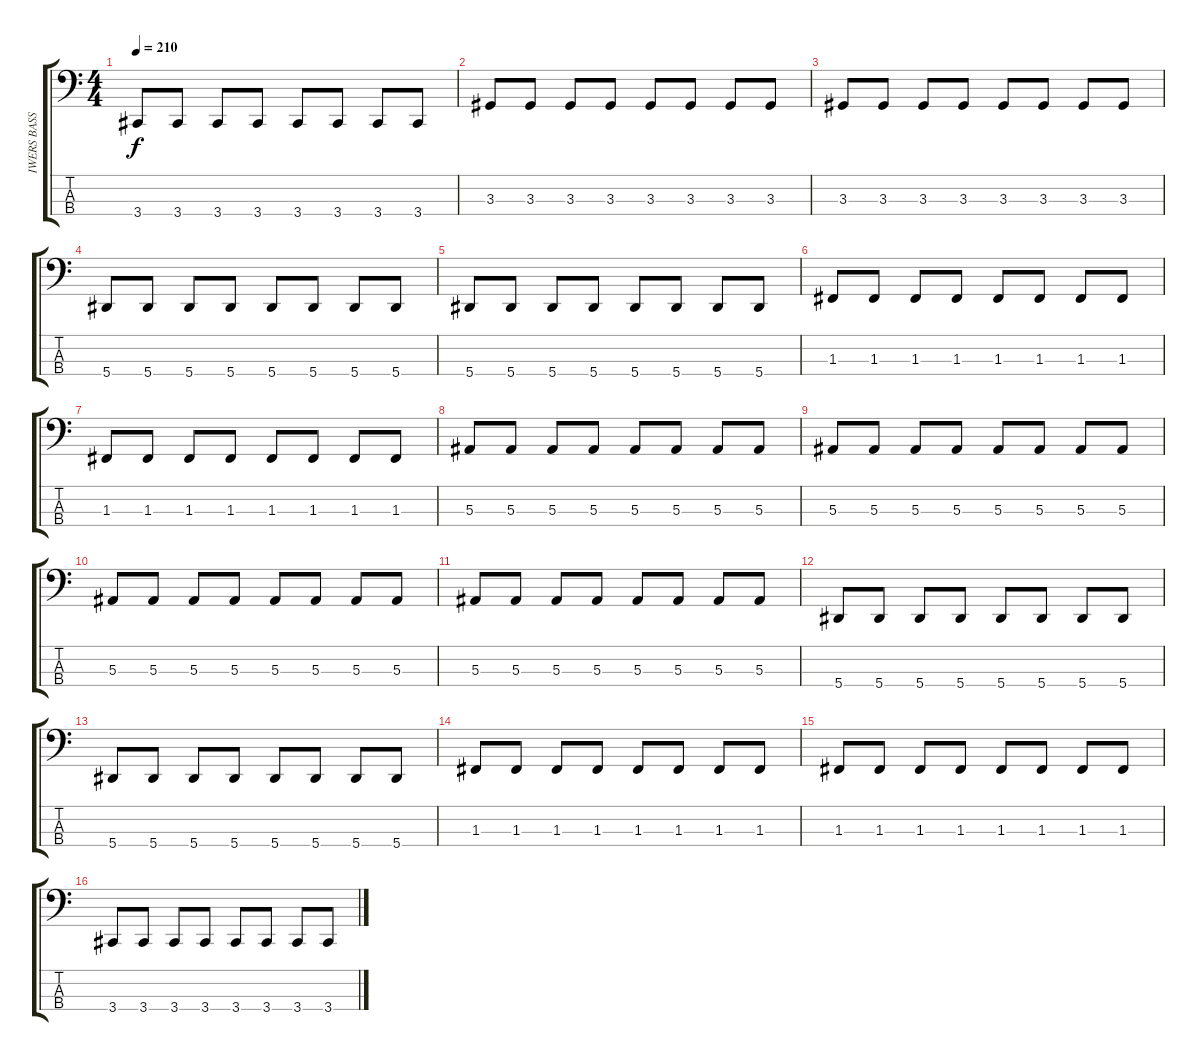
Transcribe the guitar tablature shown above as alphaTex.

\track ("IWERS BASS" "IWERS BASS") {instrument electricbassfinger}
\staff {score tabs}
\tuning (Eb2 Bb1 F1 Bb0) {hide}
\ts (4 4)
\tempo 210
\clef f4
\ks c
3.4.8{dy f} 3.4.8 3.4.8 3.4.8 3.4.8 3.4.8 3.4.8 3.4.8 |
3.3.8 3.3.8 3.3.8 3.3.8 3.3.8 3.3.8 3.3.8 3.3.8 |
3.3.8 3.3.8 3.3.8 3.3.8 3.3.8 3.3.8 3.3.8 3.3.8 |
5.4.8 5.4.8 5.4.8 5.4.8 5.4.8 5.4.8 5.4.8 5.4.8 |
5.4.8 5.4.8 5.4.8 5.4.8 5.4.8 5.4.8 5.4.8 5.4.8 |
1.3.8 1.3.8 1.3.8 1.3.8 1.3.8 1.3.8 1.3.8 1.3.8 |
1.3.8 1.3.8 1.3.8 1.3.8 1.3.8 1.3.8 1.3.8 1.3.8 |
5.3.8 5.3.8 5.3.8 5.3.8 5.3.8 5.3.8 5.3.8 5.3.8 |
5.3.8 5.3.8 5.3.8 5.3.8 5.3.8 5.3.8 5.3.8 5.3.8 |
5.3.8 5.3.8 5.3.8 5.3.8 5.3.8 5.3.8 5.3.8 5.3.8 |
5.3.8 5.3.8 5.3.8 5.3.8 5.3.8 5.3.8 5.3.8 5.3.8 |
5.4.8 5.4.8 5.4.8 5.4.8 5.4.8 5.4.8 5.4.8 5.4.8 |
5.4.8 5.4.8 5.4.8 5.4.8 5.4.8 5.4.8 5.4.8 5.4.8 |
1.3.8 1.3.8 1.3.8 1.3.8 1.3.8 1.3.8 1.3.8 1.3.8 |
1.3.8 1.3.8 1.3.8 1.3.8 1.3.8 1.3.8 1.3.8 1.3.8 |
3.4.8 3.4.8 3.4.8 3.4.8 3.4.8 3.4.8 3.4.8 3.4.8
